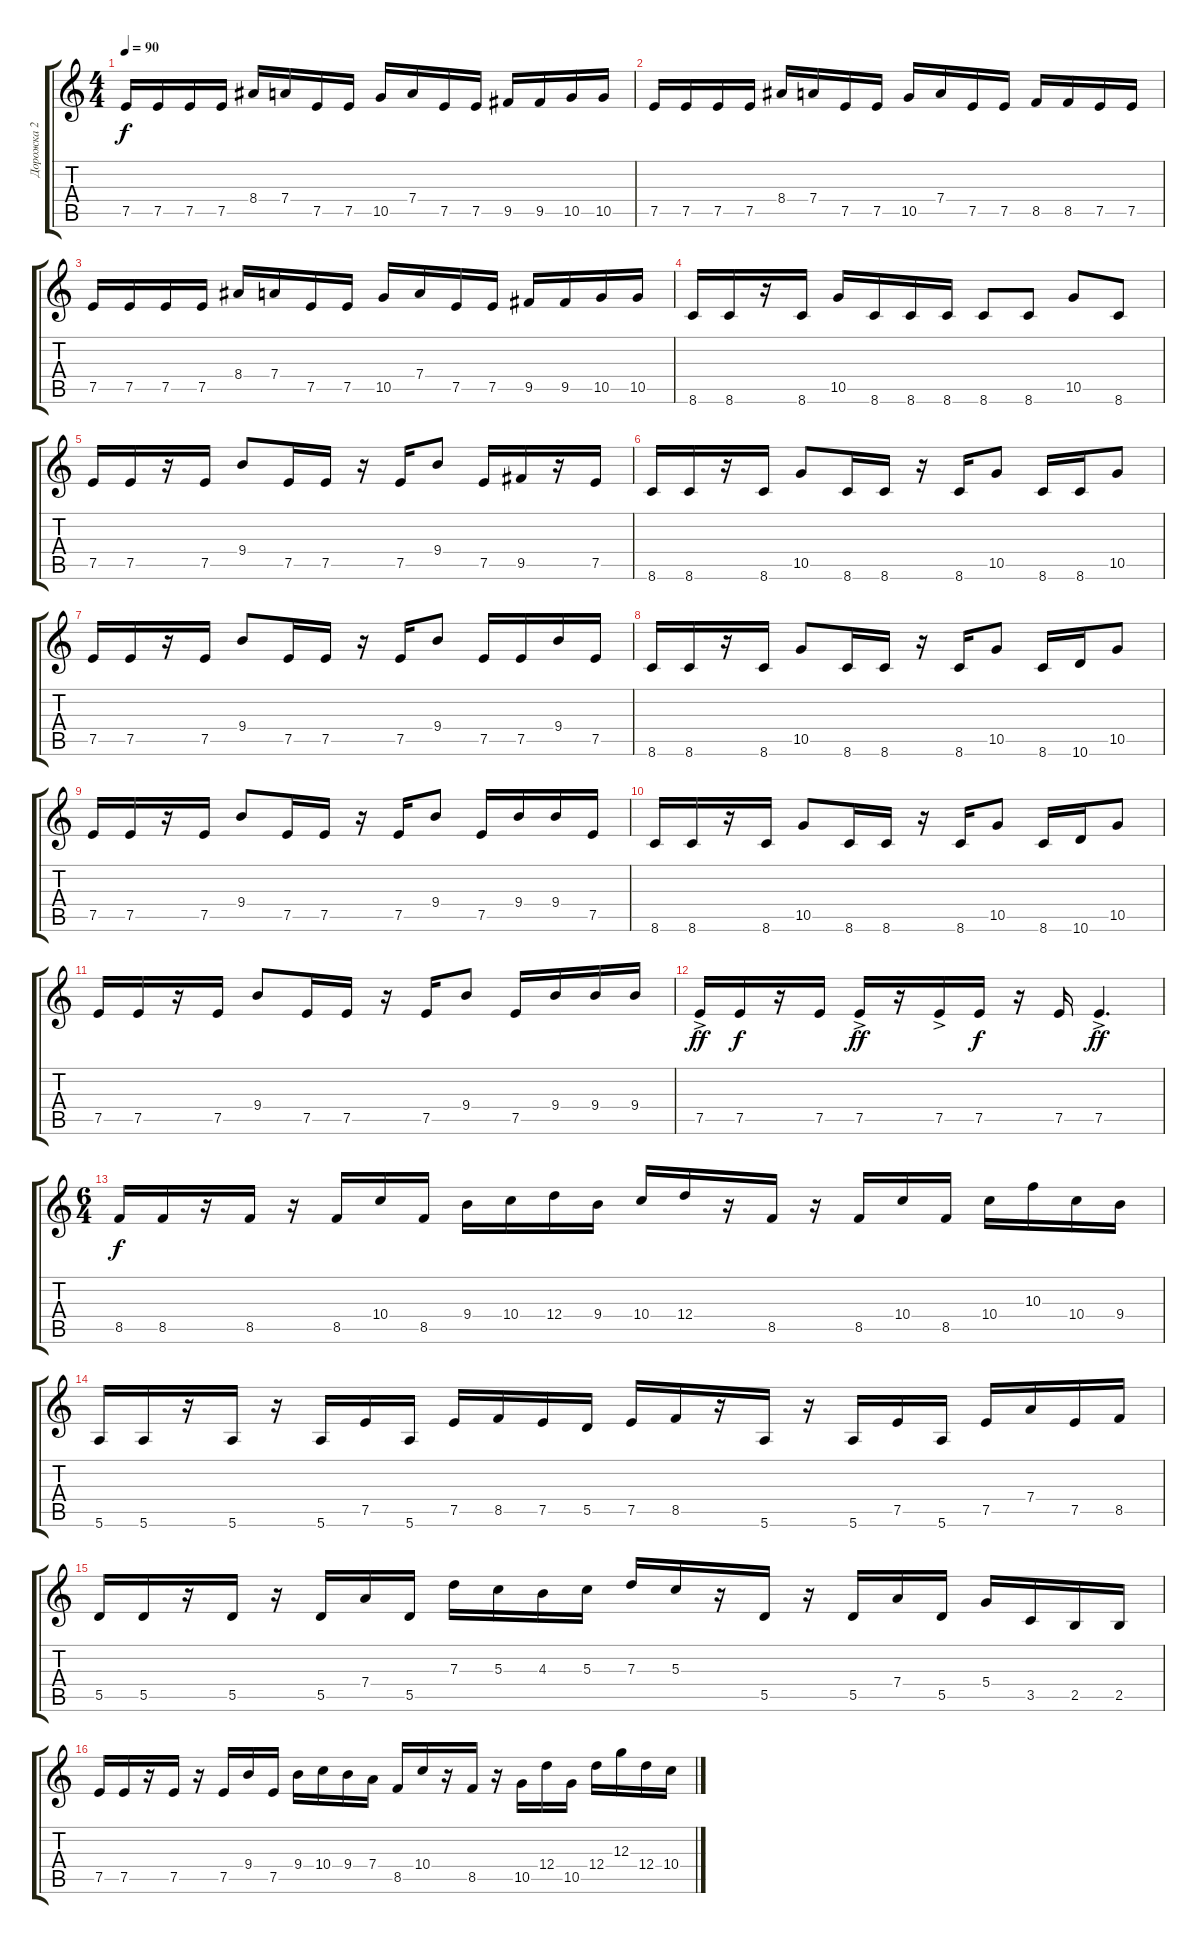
\track ("Дорожка 2" "Дорожка 2") {instrument electricbasspick}
\staff {score tabs}
\tuning (E4 B3 G3 D3 A2 E2) {hide}
\ts (4 4)
\tempo 90
\clef g2
\ks c
7.5.16{dy f} 7.5.16 7.5.16 7.5.16 8.4.16 7.4.16 7.5.16 7.5.16 10.5.16 7.4.16 7.5.16 7.5.16 9.5.16 9.5.16 10.5.16 10.5.16 |
7.5.16 7.5.16 7.5.16 7.5.16 8.4.16 7.4.16 7.5.16 7.5.16 10.5.16 7.4.16 7.5.16 7.5.16 8.5.16 8.5.16 7.5.16 7.5.16 |
7.5.16 7.5.16 7.5.16 7.5.16 8.4.16 7.4.16 7.5.16 7.5.16 10.5.16 7.4.16 7.5.16 7.5.16 9.5.16 9.5.16 10.5.16 10.5.16 |
8.6.16 8.6.16 r.16 8.6.16 10.5.16 8.6.16 8.6.16 8.6.16 8.6.8 8.6.8 10.5.8 8.6.8 |
7.5.16 7.5.16 r.16 7.5.16 9.4.8 7.5.16 7.5.16 r.16 7.5.16 9.4.8 7.5.16 9.5.16 r.16 7.5.16 |
8.6.16 8.6.16 r.16 8.6.16 10.5.8 8.6.16 8.6.16 r.16 8.6.16 10.5.8 8.6.16 8.6.16 10.5.8 |
7.5.16 7.5.16 r.16 7.5.16 9.4.8 7.5.16 7.5.16 r.16 7.5.16 9.4.8 7.5.16 7.5.16 9.4.16 7.5.16 |
8.6.16 8.6.16 r.16 8.6.16 10.5.8 8.6.16 8.6.16 r.16 8.6.16 10.5.8 8.6.16 10.6.16 10.5.8 |
7.5.16 7.5.16 r.16 7.5.16 9.4.8 7.5.16 7.5.16 r.16 7.5.16 9.4.8 7.5.16 9.4.16 9.4.16 7.5.16 |
8.6.16 8.6.16 r.16 8.6.16 10.5.8 8.6.16 8.6.16 r.16 8.6.16 10.5.8 8.6.16 10.6.16 10.5.8 |
7.5.16 7.5.16 r.16 7.5.16 9.4.8 7.5.16 7.5.16 r.16 7.5.16 9.4.8 7.5.16 9.4.16 9.4.16 9.4.16 |
7.5{ac}.16{dy ff} 7.5.16{dy f} r.16 7.5.16 7.5{ac}.16{dy ff} r.16 7.5{ac}.16 7.5.16{dy f} r.16 7.5.16 7.5{ac}.4{d dy ff} |
\ts (6 4)
8.5.16{dy f} 8.5.16 r.16 8.5.16 r.16 8.5.16 10.4.16 8.5.16 9.4.16 10.4.16 12.4.16 9.4.16 10.4.16 12.4.16 r.16 8.5.16 r.16 8.5.16 10.4.16 8.5.16 10.4.16 10.3.16 10.4.16 9.4.16 |
5.6.16 5.6.16 r.16 5.6.16 r.16 5.6.16 7.5.16 5.6.16 7.5.16 8.5.16 7.5.16 5.5.16 7.5.16 8.5.16 r.16 5.6.16 r.16 5.6.16 7.5.16 5.6.16 7.5.16 7.4.16 7.5.16 8.5.16 |
5.5.16 5.5.16 r.16 5.5.16 r.16 5.5.16 7.4.16 5.5.16 7.3.16 5.3.16 4.3.16 5.3.16 7.3.16 5.3.16 r.16 5.5.16 r.16 5.5.16 7.4.16 5.5.16 5.4.16 3.5.16 2.5.16 2.5.16 |
7.5.16 7.5.16 r.16 7.5.16 r.16 7.5.16 9.4.16 7.5.16 9.4.16 10.4.16 9.4.16 7.4.16 8.5.16 10.4.16 r.16 8.5.16 r.16 10.5.16 12.4.16 10.5.16 12.4.16 12.3.16 12.4.16 10.4.16
